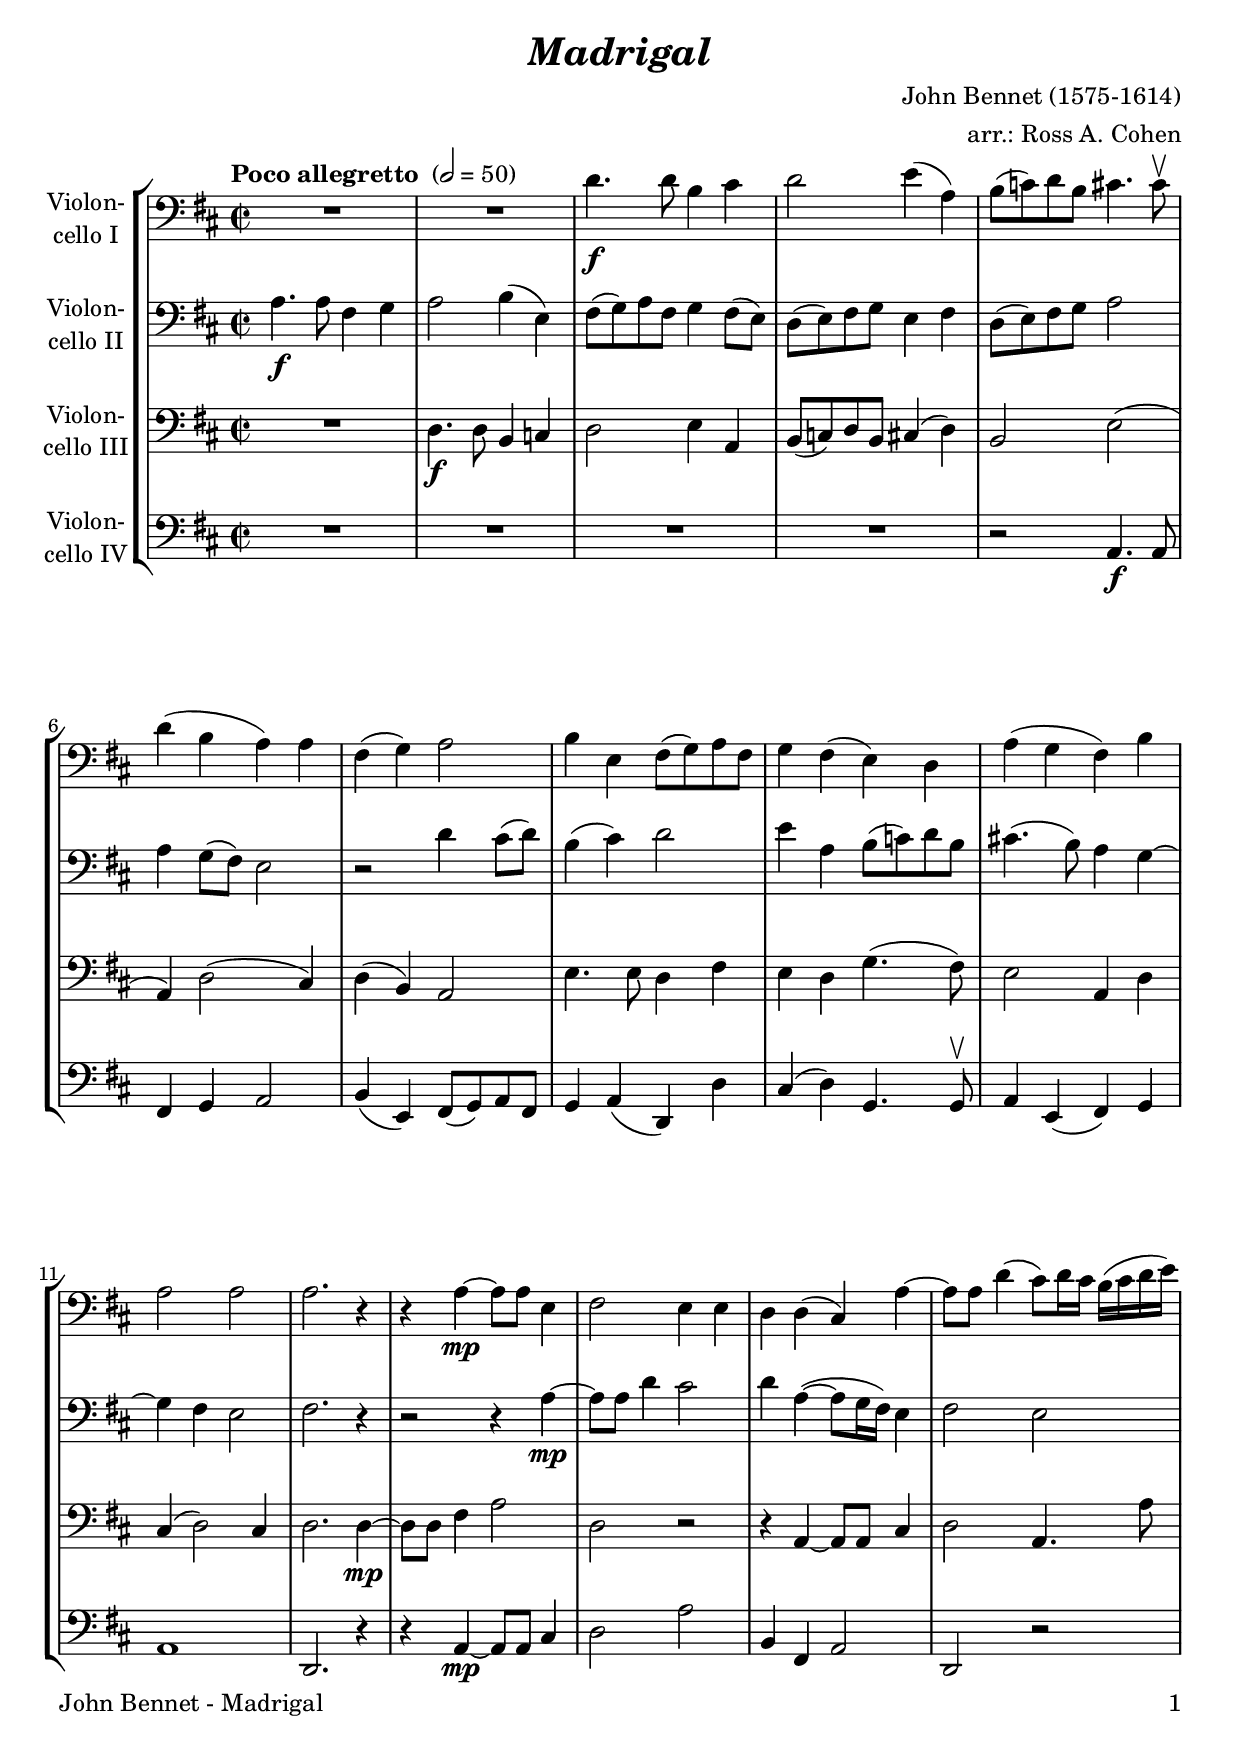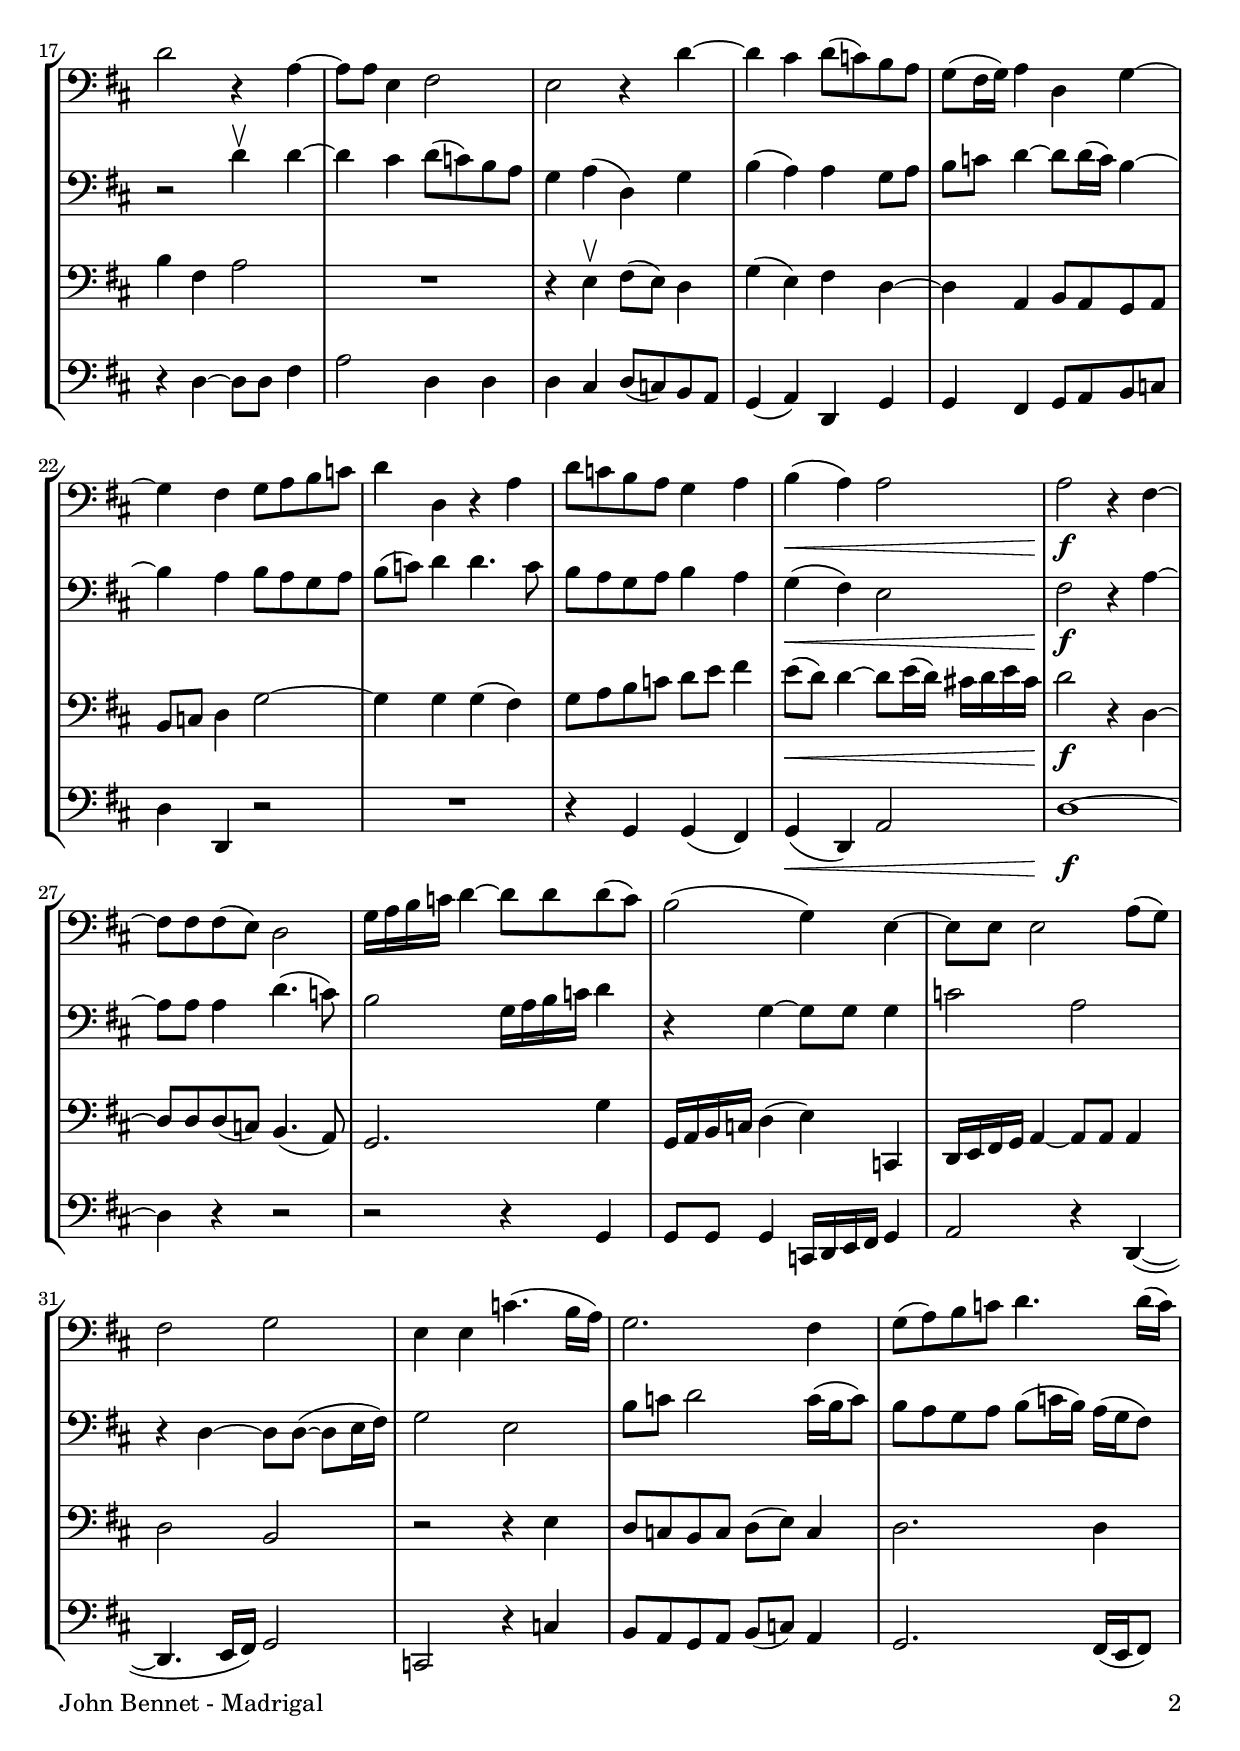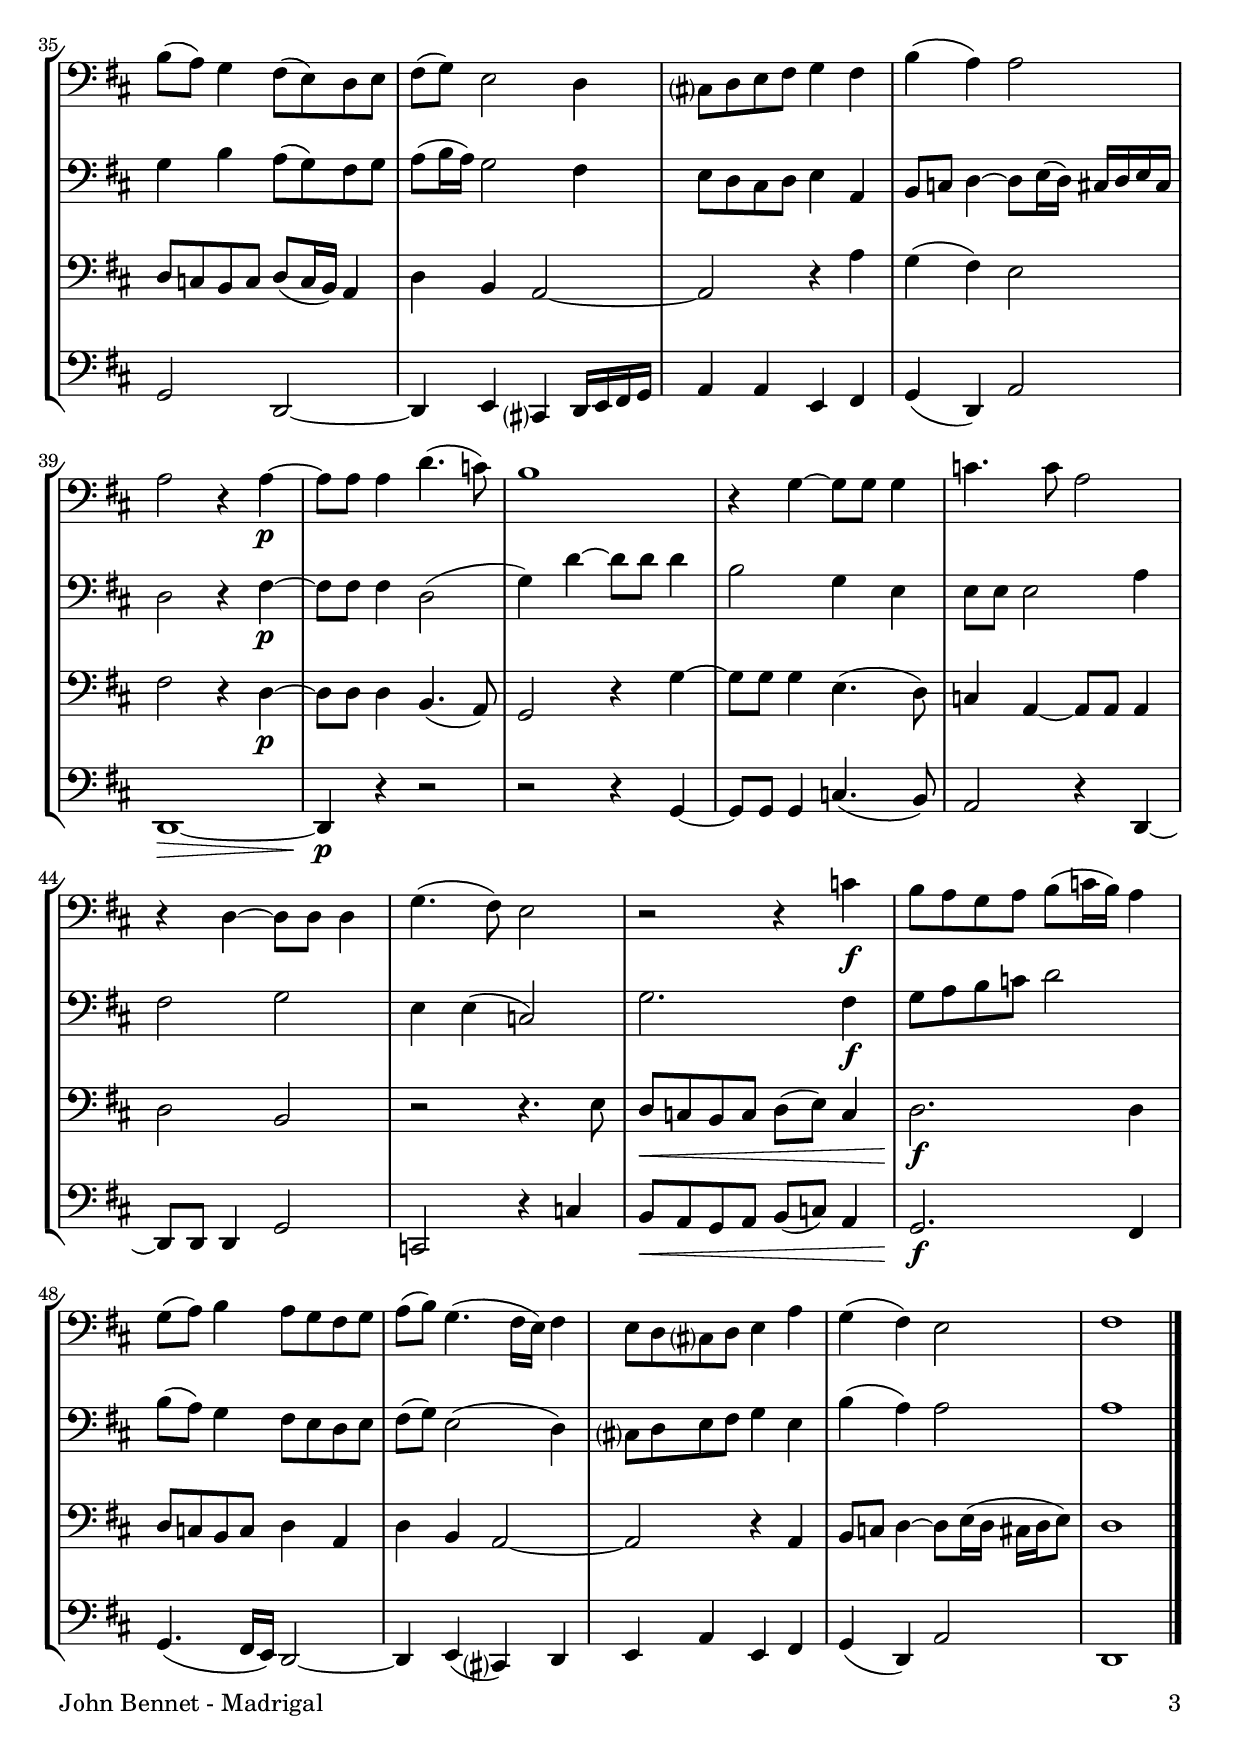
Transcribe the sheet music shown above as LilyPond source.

\version "2.18.2"
\include "deutsch.ly"
  
#(set-global-staff-size 21)

\header {
  title     = \markup \bold \italic "Madrigal"
  composer  = "John Bennet (1575-1614)"
  arranger  = "arr.: Ross A. Cohen"
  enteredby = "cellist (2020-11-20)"
%  piece     = ""
}

voiceconsts = {
  \key d \major
  \time 2/2
  \clef "bass"
%  \numericTimeSignature
  % Set default beaming for all staves
%  \set Timing.beamExceptions = #'()
%  \set Timing.baseMoment     = #(ly:make-moment 1 4)
%  \set Timing.beatStructure  = #'(1 1 1 1)
  \tempo "Poco allegretto " 2=50
}

micl = "clarinet"
mifl = "flute"
miob = "oboe"
mifh = "french horn"
misx = "tenor sax"
mist = "string ensemble 1"
miba = "cello"

va = \relative c' {
  \voiceconsts

  R1*2
  d4.\f d8 h4 cis
  d2 e4( a,)
  h8( c) d h cis4. cis8\upbow
  d4( h a) a
  fis( g) a2

  h4 e, fis8( g) a fis
  g4 fis( e) d
  a'( g fis) h
  a2 a
  a2. r4
  r a~\mp a8 a e4
  fis2 e4 e

  d d( cis) a'~
  a8 a d4( cis8)[ d16 cis] h( cis d e)
  d2 r4 a~
  a8 a e4 fis2
  e r4 d'~
  d cis d8( c) h a

  g( fis16 g) a4 d, g~
  g fis g8 a h c
  d4 d, r a'
  d8 c h a g4 a

  h(\< a) a2
  a\!\f r4 fis~
  fis8 fis fis( e) d2
  g16 a h c d4~ d8 d d( c)

  h2( g4) e~
  e8 e e2 a8( g)
  fis2 g
  e4 e c'4.( h16 a)
  g2. fis4
  g8( a) h c d4. d16( c)

  h8( a) g4 fis8( e) d e
  fis( g) e2 d4
  cis?8 d e fis g4 fis
  h( a) a2
  a r4 a~\p
  a8 a a4 d4.( c8)

  h1
  r4 g~ g8 g g4
  c4. c8 a2
  r4 d,~ d8 d d4
  g4.( fis8) e2
  r r4 c'\f

  h8 a g a h( c16 h) a4
  g8( a) h4 a8 g fis g
  a( h) g4.( fis16 e) fis4
  e8 d cis? d e4 a
  g( fis) e2
  fis1 \bar "|."
}

vb = \relative c' {
  \voiceconsts

  a4.\f a8 fis4 g
  a2 h4( e,)
  fis8( g) a fis g4 fis8( e)
  d( e) fis g e4 fis

  d8( e) fis g a2
  a4 g8( fis) e2
  r d'4 cis8( d)
  h4( cis) d2
  e4 a, h8( c) d h
  cis!4.( h8) a4 g~

  g fis e2
  fis2. r4
  r2 r4 a~\mp
  a8 a d4 cis2
  d4 a(~ a8 g16 fis) e4
  fis2 e

  r d'4\upbow d~
  d cis d8( c) h a
  g4 a( d,) g
  h( a) a g8 a
  h c d4~ d8 d16( c) h4~

  h a h8 a g a
  h( c) d4 d4. c8
  h a g a h4 a
  g(\< fis) e2
  fis\!\f r4 a~

  a8 a a4 d4.( c8)
  h2 g16 a h c d4
  r g,~ g8 g g4
  c2 a
  r4 d,~ d8 d(~ d[ e16 fis])

  g2 e
  h'8 c d2 c16( h c8)
  h a g a h[( c16 h)] a( g fis8)
  g4 h a8( g) fis g

  a( h16 a) g2 fis4
  e8 d cis d e4 a,
  h8 c d4~ d8 e16( d) cis[ d e cis]
  d2 r4 fis~\p
  fis8 fis fis4 d2(

  g4) d'~ d8 d d4
  h2 g4 e
  e8 e e2 a4
  fis2 g
  e4 e( c2)
  g'2. fis4\f

  g8 a h c d2
  h8( a) g4 fis8 e d e
  fis( g) e2( d4)
  cis?8 d e fis g4 e
  h'( a) a2
  a1 \bar "|."
}

vc = \relative c {
  \voiceconsts

  R1
  d4.\f d8 h4 c
  d2 e4 a,
  h8( c) d h cis4( d)
  h2 e(
  a,4) d2( cis4)

  d( h) a2
  e'4. e8 d4 fis
  e d g4.( fis8)
  e2 a,4 d
  cis( d2) cis4
  d2. d4~\mp
  d8 d fis4 a2

  d, r
  r4 a~ a8 a cis4
  d2 a4. a'8
  h4 fis a2
  R1
  r4 e\upbow fis8( e) d4
  g( e) fis d~

  d a h8 a g a
  h c d4 g2~
  g4 g g( fis)
  g8 a h c d e fis4

  e8(\< d) d4~ d8[ e16( d)] cis! d e cis
  d2\!\f r4 d,~
  d8 d d( c) h4.( a8)
  g2. g'4

  g,16 a h c d4( e) c,!
  d16 e fis g a4~ a8 a a4
  d2 h
  r r4 e
  d8 c h c d( e) c4
  d2. d4

  d8 c h c d( c16 h) a4
  d h a2~
  a r4 a'
  g( fis) e2
  fis r4 d~\p
  d8 d d4 h4.( a8)

  g2 r4 g'~
  g8 g g4 e4.( d8)
  c4 a~ a8 a a4
  d2 h
  r r4. e8
  d\< c h c d( e) c4

  d2.\!\f d4
  d8 c h c d4 a
  d h a2~
  a r4 a
  h8 c d4~ d8 e16( d cis[ d e8])
  d1 \bar "|."
}

vd = \relative c {
  \voiceconsts

  R1*4
  r2 a4.\f a8
  fis4 g a2

  h4( e,) fis8( g) a fis
  g4 a( d,) d'
  cis( d) g,4. g8\upbow
  a4 e( fis) g
  a1
  d,2. r4
  r a'~\mp a8 a cis4

  d2 a'
  h,4 fis a2
  d, r
  r4 d'~ d8 d fis4
  a2 d,4 d
  d cis d8( c) h a

  g4( a) d, g
  g fis g8 a h c
  d4 d, r2
  R1
  r4 g g( fis)
  g(\< d) a'2
  d1~\f

  d4 r r2
  r r4 g,
  g8 g g4 c,16 d e fis g4
  a2 r4 d,(~
  d4. e16 fis) g2

  c, r4 c'
  h8 a g a h( c) a4
  g2. fis16( e fis8)
  g2 d~

  d4 e cis? d16 e fis g
  a4 a e fis
  g( d) a'2
  d,1~\>
  d4\!\p r r2
  r r4 g~

  g8 g g4 c4.( h8)
  a2 r4 d,~
  d8 d d4 g2
  c, r4 c'
  h8\< a g a h( c) a4

  g2.\!\f fis4
  g4.( fis16 e) d2~
  d4 e( cis?) d
  e a e fis
  g( d) a'2
  d,1 \bar "|."
}


music = \new StaffGroup <<
      \new Staff {
	\set Staff.midiInstrument = \miba
	\set Staff.instrumentName = \markup \center-column { "Violon-" "cello I" }
	\transpose d d { \va }
      }

      \new Staff {
	\set Staff.midiInstrument = \miba
	\set Staff.instrumentName = \markup \center-column { "Violon-" "cello II" }
	\transpose d d { \vb }
      }

      \new Staff {
	\set Staff.midiInstrument = \miba
	\set Staff.instrumentName = \markup \center-column { "Violon-" "cello III" }
	\transpose d d { \vc }
      }

      \new Staff {
	\set Staff.midiInstrument = \miba
	\set Staff.instrumentName = \markup \center-column { "Violon-" "cello IV" }
	\transpose d d { \vd }
      }
>>

\book {
   \paper {
    print-page-number = ##t
    print-first-page-number = ##t
    ragged-last-bottom = ##f
    oddHeaderMarkup = \markup \null
    evenHeaderMarkup = \markup \null
    oddFooterMarkup = \markup {
      \fill-line {
        \on-the-fly #print-page-number-check-first
        "John Bennet - Madrigal" \fromproperty #'page:page-number-string
      }
    }
    evenFooterMarkup = \oddFooterMarkup
  } \score {
    \music
    \layout {}
  }

  \score {
    \unfoldRepeats \music

    \midi {
      \context {
        \Score
      }
    }
  }
}